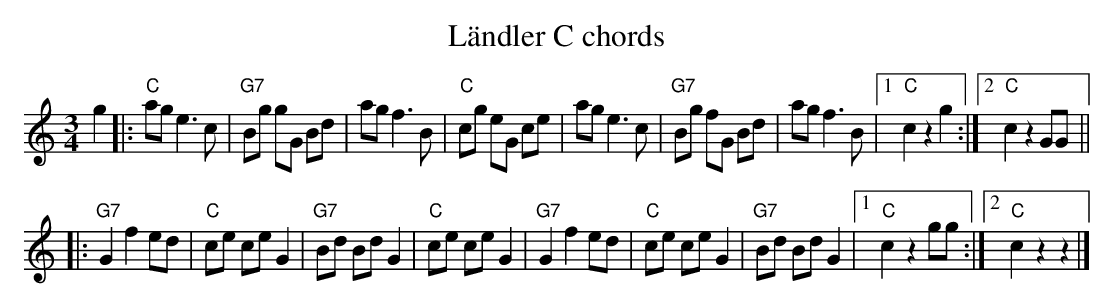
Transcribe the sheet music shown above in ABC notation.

X:1
T:Ländler C chords
M:3/4
L:1/8
K:C %%MIDI gchordon
g2 |: "C"ag e3c  | "G7"Bg gG Bd | ag f3B | "C"cg eG ce | ag e3c | "G7"Bg fG Bd | ag f3B |1 "C"c2z2g2 :|2 "C"c2 z2 GG||
|:"G7"G2f2 ed | "C"ce ce G2 | "G7"Bd Bd G2 | "C"ce ce G2 | "G7"G2 f2 ed | "C"ce ce G2 | "G7"Bd Bd G2 |1 "C"c2 z2 gg :|2 "C"c2 z2z2 |]
